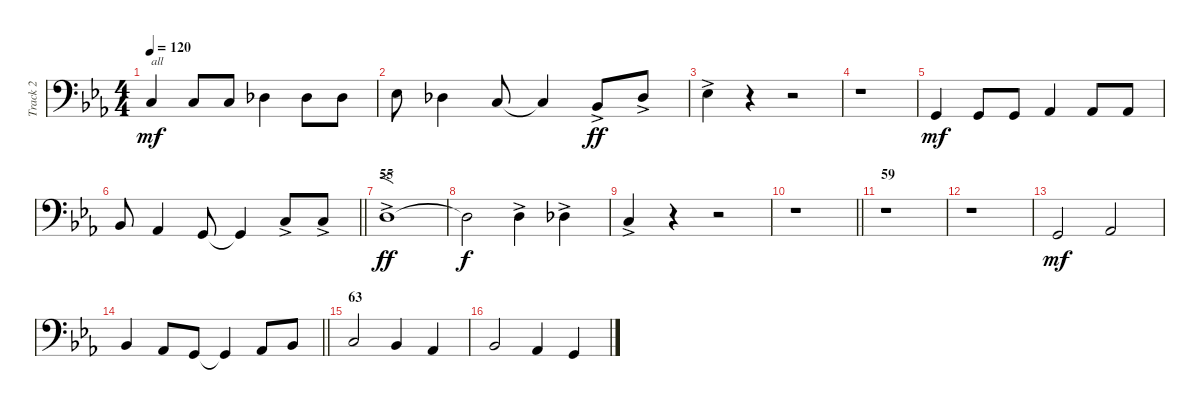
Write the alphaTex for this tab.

\track ("Track 2" "Track 2") {instrument trombone}
\staff {score}
\tuning (G2 D2 A1 E1 B0) {hide}
\ts (4 4)
\tempo 120
\clef f4
\ks eb
5.1.4{txt "all" dy mf} 5.1.8 5.1.8 6.1.4 6.1.8 6.1.8 |
8.1.8 6.1.4 5.1.8 5.1{t}.4 3.1{ac}.8{dy ff} 6.1{ac}.8 |
8.1{ac}.4 r.4 r.2 |
r.1 |
0.1.4{dy mf} 0.1.8 0.1.8 1.1.4 1.1.8 1.1.8 |
\barLineRight lightlight
3.1.8 1.1.4 0.1.8 0.1{t}.4 5.1{ac}.8 5.1{ac}.8 |
\section ("" "55")
7.1{ac}.1{f dy ff} |
7.1{t}.2{dy f} 7.1{ac}.4 6.1{ac}.4 |
5.1{ac}.4 r.4 r.2 |
\barLineRight lightlight
r.1 |
\section ("" "59")
r.1 |
r.1 |
0.1.2{dy mf} 1.1.2 |
\barLineRight lightlight
8.2.4 1.1.8 0.1.8 0.1{t}.4 1.1.8 3.1.8 |
\section ("" "63")
5.1.2 3.1.4 1.1.4 |
3.1.2 1.1.4 0.1.4
